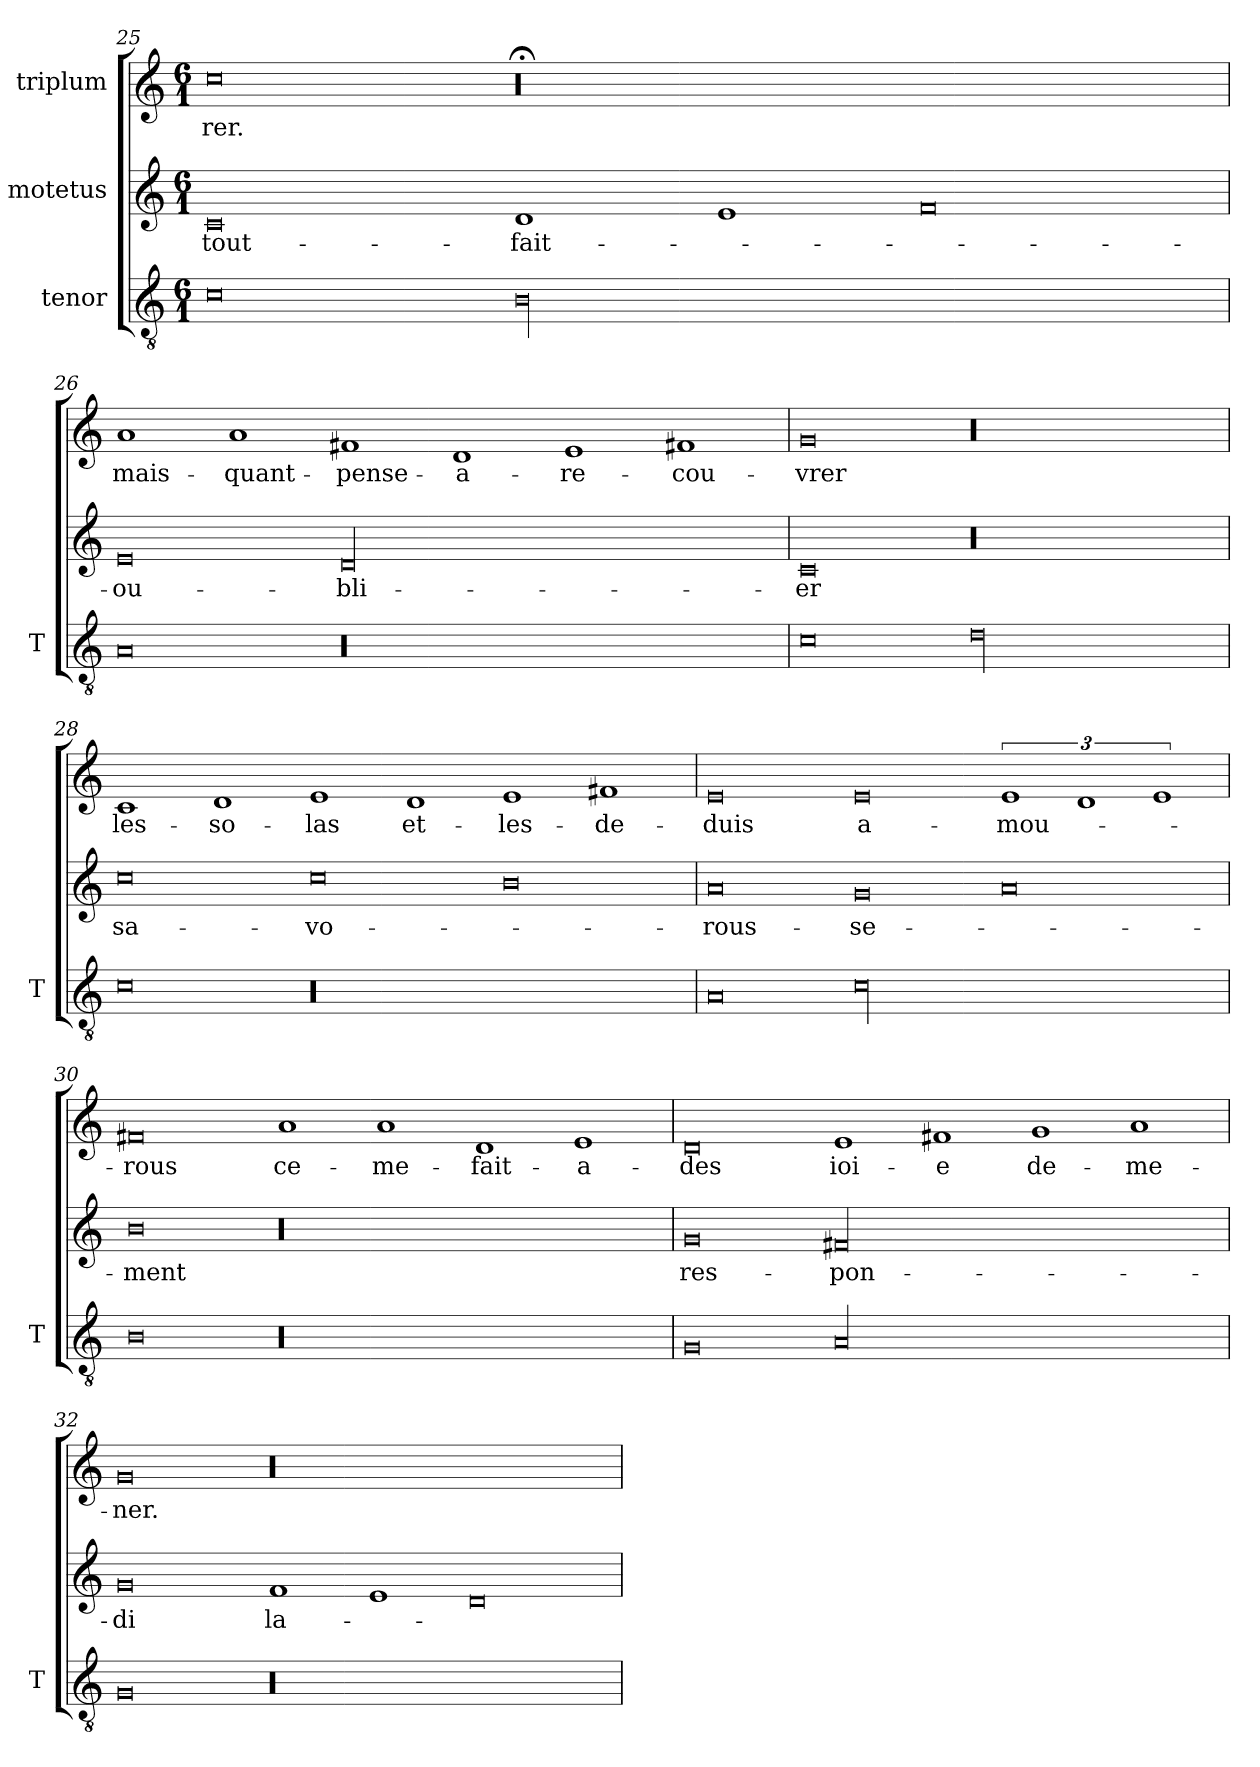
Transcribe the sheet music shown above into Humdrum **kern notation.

**kern	**kern	**text	**kern	**text
*part3	*part2	*part2	*part1	*part1
*staff3	*staff2	*staff2	*staff1	*staff1
*I"tenor	*I"motetus	*	*I"triplum	*
*I'T	*	*	*	*
*clefGv2	*clefG2	*	*clefG2	*
*k[]	*k[]	*	*k[]	*
*C:	*C:	*	*C:	*
*M6/1	*M6/1	*	*M6/1	*
=25	=25	=25	=25	=25
0c\	0c/	tout-	0cc\	-rer.
00B\	1d/	fait-	00r;<	.
.	1e/	.	.	.
.	0f/	.	.	.
=26	=26	=26	=26	=26
0A/	0e/	ou-	1a/	mais-
.	.	.	1a/	quant-
00r	00d/	-bli-	1f#X/	pense-
.	.	.	1d/	a-
.	.	.	1e/	re-
.	.	.	1f#X/	-cou-
=27	=27	=27	=27	=27
0c\	0c/	-er	0g/	-vrer
00d\	00r	.	00r	.
=28	=28	=28	=28	=28
0c\	0cc\	sa-	1c/	les-
.	.	.	1d/	so-
00r	0cc\	-vo-	1e/	-las
.	.	.	1d/	et-
.	0b\	.	1e/	les-
.	.	.	1f#X/	de-
=29	=29	=29	=29	=29
0A/	0a/	-rous-	0e/	-duis
00c\	0g/	-se-	0e/	a-
.	0a/	.	3%2e/	-mou-
.	.	.	3%2d/	.
.	.	.	3%2e/	.
=30	=30	=30	=30	=30
0B\	0b\	-ment	0f#X/	-rous
00r	00r	.	1a/	ce-
.	.	.	1a/	me-
.	.	.	1d/	fait-
.	.	.	1e/	a-
=31	=31	=31	=31	=31
0G/	0g/	res-	0d/	-des
00A/	00f#X/	-pon-	1e/	ioi-
.	.	.	1f#X/	-e
.	.	.	1g/	de-
.	.	.	1a/	-me-
=32	=32	=32	=32	=32
0G/	0g/	-di	0g/	-ner.
00r	1f/	la-	00r	.
.	1e/	.	.	.
.	0d/	.	.	.
=	=	=	=	=
*-	*-	*-	*-	*-
